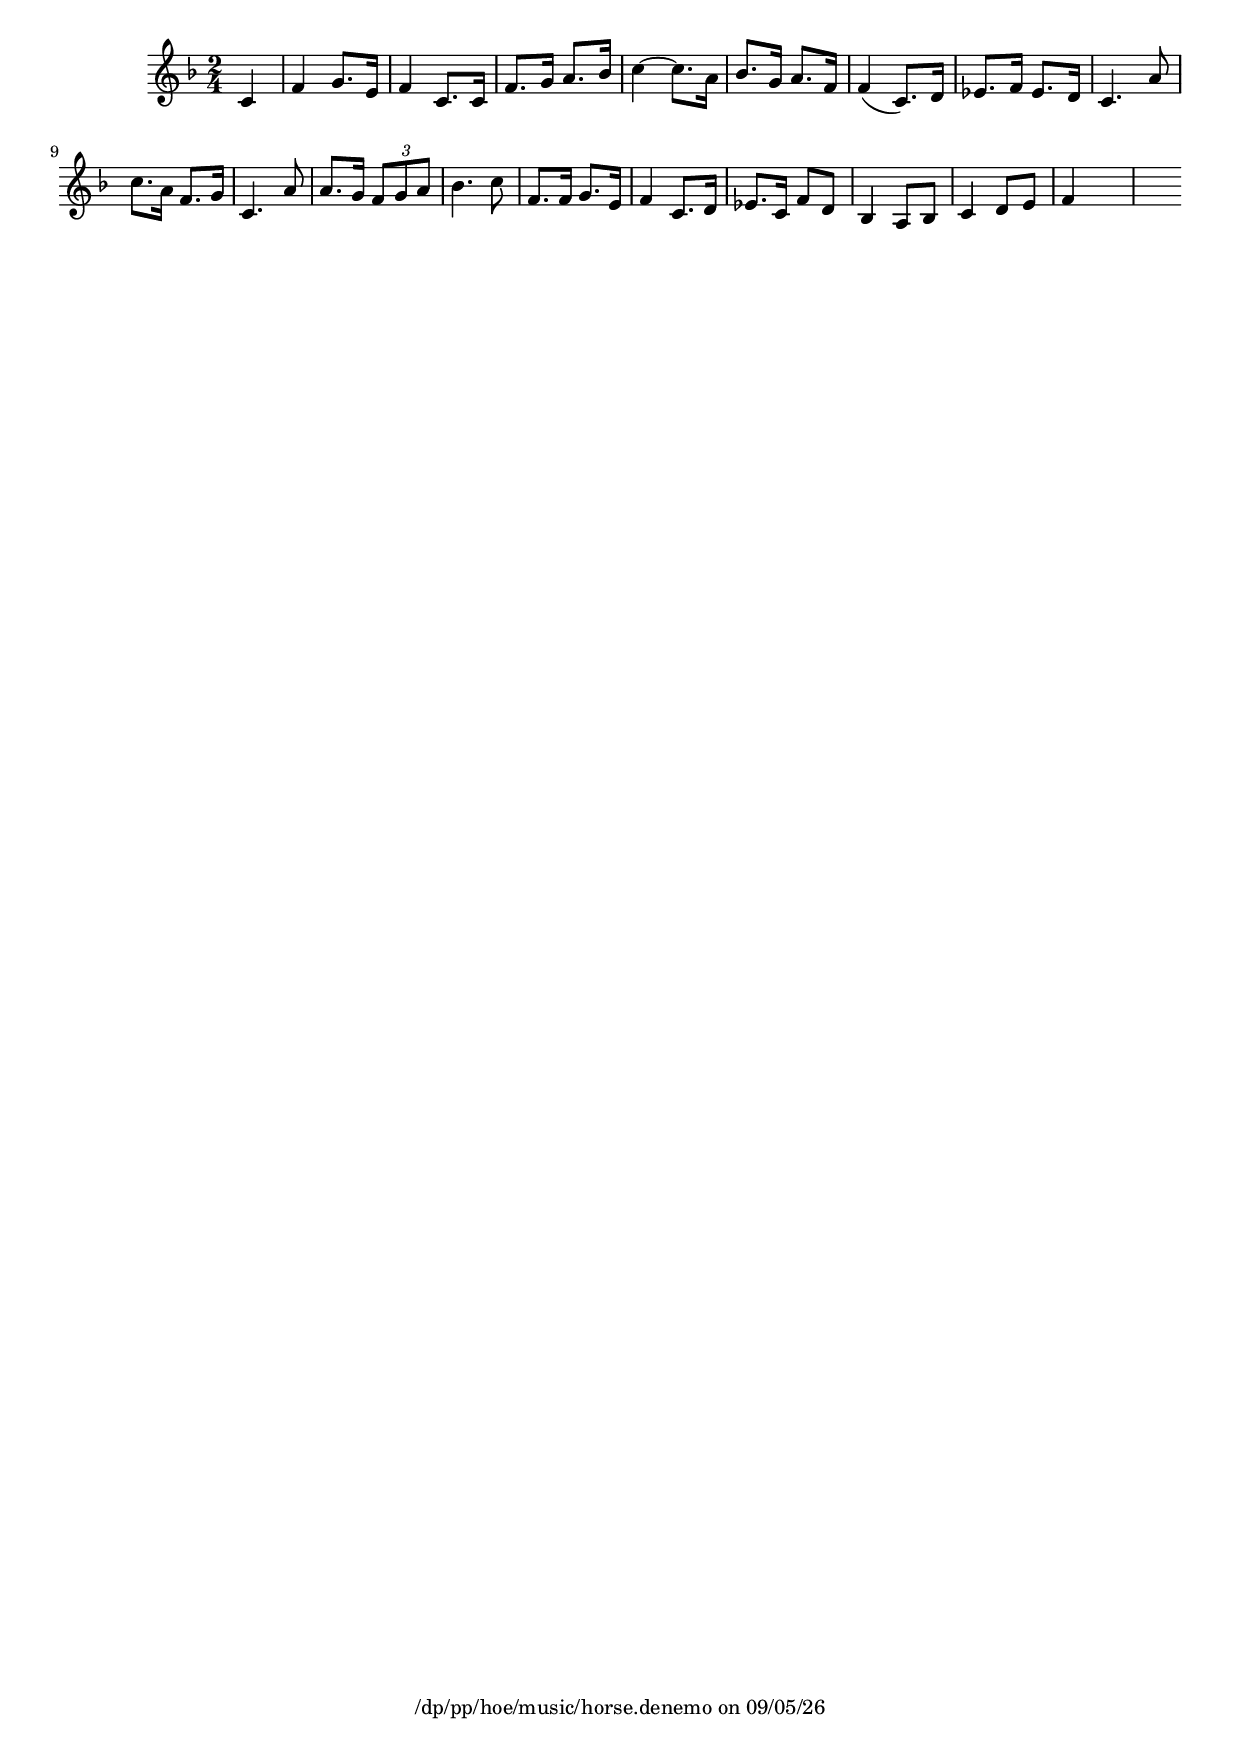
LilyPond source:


%% LilyPond file generated by Denemo version 2.2.0

%%http://www.gnu.org/software/denemo/

\version "2.18.0"

CompactChordSymbols = {}
#(define DenemoTransposeStep 0)
#(define DenemoTransposeAccidental 0)
DenemoGlobalTranspose = #(define-music-function (parser location arg)(ly:music?) #{\transpose c c#arg #})
titledPiece = {}
AutoBarline = {}
AutoEndMovementBarline = \bar "|."

% The music follows

MvmntIVoiceI = {
         \partial 256*64  c'4\AutoBarline
         f' g'8. e'16\AutoBarline
         f'4 c'8. c'16\AutoBarline
         f'8. g'16 a'8. bes'16\AutoBarline
%5
         c''4~  c''8. a'16\AutoBarline
         bes'8. g'16 a'8. f'16\AutoBarline
         f'4( c'8.) d'16\AutoBarline
         ees'8. f'16 ees'8. d'16\AutoBarline
         c'4. a'8\AutoBarline
%10
         c''8. a'16 f'8. g'16\AutoBarline
         c'4. a'8\AutoBarline
         a'8. g'16 \tuplet 3/2 { f'8 g' a' }\AutoBarline
         bes'4. c''8\AutoBarline
         f'8. f'16 g'8. e'16\AutoBarline
%15
         f'4 c'8. d'16\AutoBarline
         ees'8. c'16 f'8 d'\AutoBarline
         bes4 a8 bes\AutoBarline
         c'4 d'8 e'\AutoBarline
         f'4\AutoBarline
%20
         s1*2/4 }





%Default Score Layout
\header{DenemoLayoutName = "Default Score Layout"
        instrumentation = \markup { \with-url #'"scheme:(d-BookInstrumentation)" "Full Score"}
        }

\header {
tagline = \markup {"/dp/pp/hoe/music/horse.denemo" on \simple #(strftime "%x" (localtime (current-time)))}

        }
#(set-default-paper-size "a4")
#(set-global-staff-size 18)
\paper {

       }

\score { %Start of Movement
          <<

%Start of Staff
\new Staff = "Part 1"  << 
 \new Voice = "MvmntIVoiceI"  { 
  \clef treble    \key f \major    \time 2/4   \MvmntIVoiceI
                        } %End of voice

                        >> %End of Staff

          >>

       } %End of Movement



